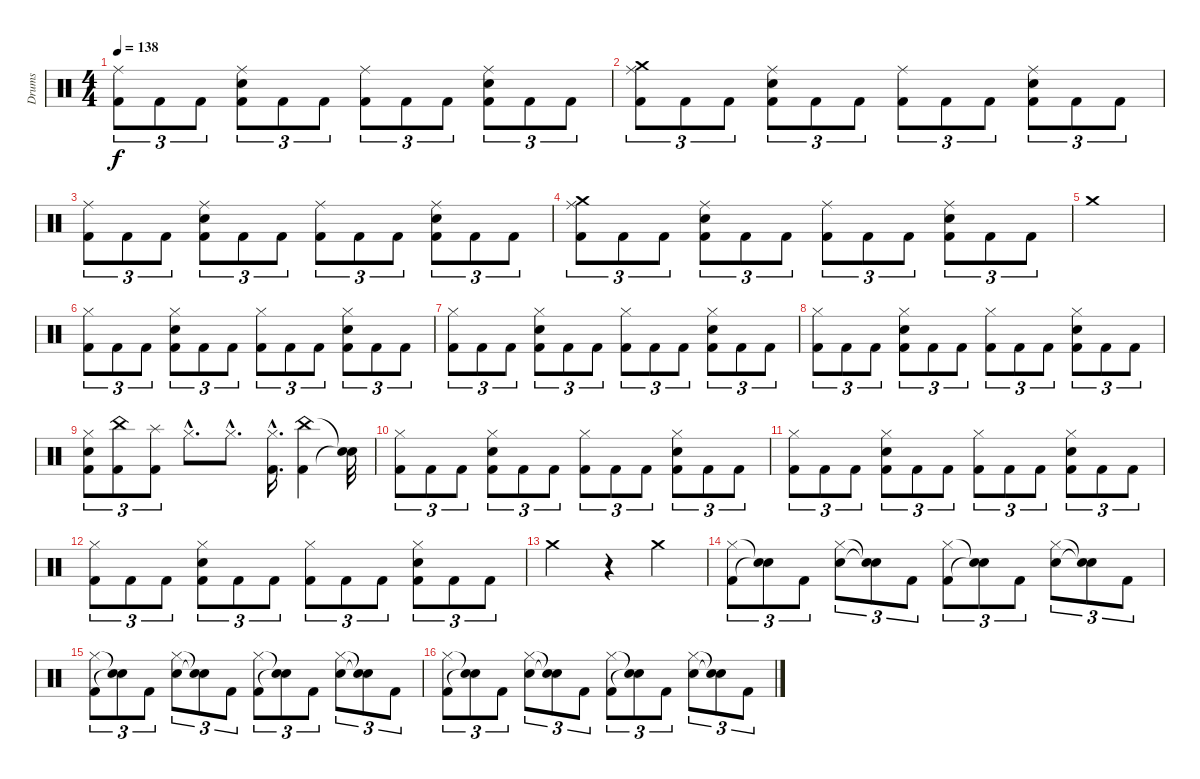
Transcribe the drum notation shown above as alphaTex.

\track ("Drums" "Drums") {instrument percussion}
\staff {score}
\articulation defaults
\ts (4 4)
\tempo 138
\clef neutral
\ks c
("Ride (middle)" "Kick (hit) 2").8{tu (3 2) dy f} "Kick (hit) 2".8{tu (3 2)} "Kick (hit) 2".8{tu (3 2)} ("Ride (middle)" "Snare (hit) 2" "Kick (hit) 2").8{tu (3 2)} "Kick (hit) 2".8{tu (3 2)} "Kick (hit) 2".8{tu (3 2)} ("Ride (middle)" "Kick (hit) 2").8{tu (3 2)} "Kick (hit) 2".8{tu (3 2)} "Kick (hit) 2".8{tu (3 2)} ("Ride (middle)" "Snare (hit) 2" "Kick (hit) 2").8{tu (3 2)} "Kick (hit) 2".8{tu (3 2)} "Kick (hit) 2".8{tu (3 2)} |
("Crash medium (hit)" "Ride (middle)" "Kick (hit) 2").8{tu (3 2)} "Kick (hit) 2".8{tu (3 2)} "Kick (hit) 2".8{tu (3 2)} ("Ride (middle)" "Snare (hit) 2" "Kick (hit) 2").8{tu (3 2)} "Kick (hit) 2".8{tu (3 2)} "Kick (hit) 2".8{tu (3 2)} ("Ride (middle)" "Kick (hit) 2").8{tu (3 2)} "Kick (hit) 2".8{tu (3 2)} "Kick (hit) 2".8{tu (3 2)} ("Ride (middle)" "Snare (hit) 2" "Kick (hit) 2").8{tu (3 2)} "Kick (hit) 2".8{tu (3 2)} "Kick (hit) 2".8{tu (3 2)} |
("Ride (middle)" "Kick (hit) 2").8{tu (3 2)} "Kick (hit) 2".8{tu (3 2)} "Kick (hit) 2".8{tu (3 2)} ("Ride (middle)" "Snare (hit) 2" "Kick (hit) 2").8{tu (3 2)} "Kick (hit) 2".8{tu (3 2)} "Kick (hit) 2".8{tu (3 2)} ("Ride (middle)" "Kick (hit) 2").8{tu (3 2)} "Kick (hit) 2".8{tu (3 2)} "Kick (hit) 2".8{tu (3 2)} ("Ride (middle)" "Snare (hit) 2" "Kick (hit) 2").8{tu (3 2)} "Kick (hit) 2".8{tu (3 2)} "Kick (hit) 2".8{tu (3 2)} |
("Crash medium (hit)" "Ride (middle)" "Kick (hit) 2").8{tu (3 2)} "Kick (hit) 2".8{tu (3 2)} "Kick (hit) 2".8{tu (3 2)} ("Ride (middle)" "Snare (hit) 2" "Kick (hit) 2").8{tu (3 2)} "Kick (hit) 2".8{tu (3 2)} "Kick (hit) 2".8{tu (3 2)} ("Ride (middle)" "Kick (hit) 2").8{tu (3 2)} "Kick (hit) 2".8{tu (3 2)} "Kick (hit) 2".8{tu (3 2)} ("Ride (middle)" "Snare (hit) 2" "Kick (hit) 2").8{tu (3 2)} "Kick (hit) 2".8{tu (3 2)} "Kick (hit) 2".8{tu (3 2)} |
"Crash medium (hit)".1 |
("Hi-Hat (closed)" "Kick (hit) 2").8{tu (3 2)} "Kick (hit) 2".8{tu (3 2)} "Kick (hit) 2".8{tu (3 2)} ("Hi-Hat (closed)" "Snare (hit) 2" "Kick (hit) 2").8{tu (3 2)} "Kick (hit) 2".8{tu (3 2)} "Kick (hit) 2".8{tu (3 2)} ("Hi-Hat (closed)" "Kick (hit) 2").8{tu (3 2)} "Kick (hit) 2".8{tu (3 2)} "Kick (hit) 2".8{tu (3 2)} ("Hi-Hat (closed)" "Snare (hit) 2" "Kick (hit) 2").8{tu (3 2)} "Kick (hit) 2".8{tu (3 2)} "Kick (hit) 2".8{tu (3 2)} |
("Hi-Hat (closed)" "Kick (hit) 2").8{tu (3 2)} "Kick (hit) 2".8{tu (3 2)} "Kick (hit) 2".8{tu (3 2)} ("Hi-Hat (closed)" "Snare (hit) 2" "Kick (hit) 2").8{tu (3 2)} "Kick (hit) 2".8{tu (3 2)} "Kick (hit) 2".8{tu (3 2)} ("Hi-Hat (closed)" "Kick (hit) 2").8{tu (3 2)} "Kick (hit) 2".8{tu (3 2)} "Kick (hit) 2".8{tu (3 2)} ("Hi-Hat (closed)" "Snare (hit) 2" "Kick (hit) 2").8{tu (3 2)} "Kick (hit) 2".8{tu (3 2)} "Kick (hit) 2".8{tu (3 2)} |
("Hi-Hat (closed)" "Kick (hit) 2").8{tu (3 2)} "Kick (hit) 2".8{tu (3 2)} "Kick (hit) 2".8{tu (3 2)} ("Hi-Hat (closed)" "Snare (hit) 2" "Kick (hit) 2").8{tu (3 2)} "Kick (hit) 2".8{tu (3 2)} "Kick (hit) 2".8{tu (3 2)} ("Hi-Hat (closed)" "Kick (hit) 2").8{tu (3 2)} "Kick (hit) 2".8{tu (3 2)} "Kick (hit) 2".8{tu (3 2)} ("Hi-Hat (closed)" "Snare (hit) 2" "Kick (hit) 2").8{tu (3 2)} "Kick (hit) 2".8{tu (3 2)} "Kick (hit) 2".8{tu (3 2)} |
("Hi-Hat (closed)" "Snare (hit) 2" "Kick (hit) 2").8{tu (3 2)} ("China (hit)" "Kick (hit) 2").8{tu (3 2)} ("Splash (hit)" "Kick (hit) 2").8{tu (3 2)} "Hi-Hat (closed)"{hac}.8{d} "Hi-Hat (closed)"{hac}.8{d} ("Hi-Hat (closed)"{hac} "Kick (hit) 2"{hac}).16{d} ("China (hit)" "Kick (hit) 2").4 ("Snare (hit)"{t} "Snare (hit)"{t}).32 |
("Hi-Hat (closed)" "Kick (hit) 2").8{tu (3 2)} "Kick (hit) 2".8{tu (3 2)} "Kick (hit) 2".8{tu (3 2)} ("Hi-Hat (closed)" "Snare (hit) 2" "Kick (hit) 2").8{tu (3 2)} "Kick (hit) 2".8{tu (3 2)} "Kick (hit) 2".8{tu (3 2)} ("Hi-Hat (closed)" "Kick (hit) 2").8{tu (3 2)} "Kick (hit) 2".8{tu (3 2)} "Kick (hit) 2".8{tu (3 2)} ("Hi-Hat (closed)" "Snare (hit) 2" "Kick (hit) 2").8{tu (3 2)} "Kick (hit) 2".8{tu (3 2)} "Kick (hit) 2".8{tu (3 2)} |
("Hi-Hat (closed)" "Kick (hit) 2").8{tu (3 2)} "Kick (hit) 2".8{tu (3 2)} "Kick (hit) 2".8{tu (3 2)} ("Hi-Hat (closed)" "Snare (hit) 2" "Kick (hit) 2").8{tu (3 2)} "Kick (hit) 2".8{tu (3 2)} "Kick (hit) 2".8{tu (3 2)} ("Hi-Hat (closed)" "Kick (hit) 2").8{tu (3 2)} "Kick (hit) 2".8{tu (3 2)} "Kick (hit) 2".8{tu (3 2)} ("Hi-Hat (closed)" "Snare (hit) 2" "Kick (hit) 2").8{tu (3 2)} "Kick (hit) 2".8{tu (3 2)} "Kick (hit) 2".8{tu (3 2)} |
("Hi-Hat (closed)" "Kick (hit) 2").8{tu (3 2)} "Kick (hit) 2".8{tu (3 2)} "Kick (hit) 2".8{tu (3 2)} ("Hi-Hat (closed)" "Snare (hit) 2" "Kick (hit) 2").8{tu (3 2)} "Kick (hit) 2".8{tu (3 2)} "Kick (hit) 2".8{tu (3 2)} ("Hi-Hat (closed)" "Kick (hit) 2").8{tu (3 2)} "Kick (hit) 2".8{tu (3 2)} "Kick (hit) 2".8{tu (3 2)} ("Hi-Hat (closed)" "Snare (hit) 2" "Kick (hit) 2").8{tu (3 2)} "Kick (hit) 2".8{tu (3 2)} "Kick (hit) 2".8{tu (3 2)} |
"Crash medium (hit)".2 r.4 "Crash medium (hit)".4 |
("Hi-Hat (closed)" "Kick (hit) 2").8{tu (3 2)} ("Snare (hit)"{t} "Snare (hit)"{t}).8{tu (3 2)} "Kick (hit) 2".8{tu (3 2)} ("Hi-Hat (closed)" "Snare (hit) 2").8{tu (3 2)} ("Snare (hit)"{t} "Snare (hit)"{t}).8{tu (3 2)} "Kick (hit) 2".8{tu (3 2)} ("Hi-Hat (closed)" "Kick (hit) 2").8{tu (3 2)} ("Snare (hit)"{t} "Snare (hit)"{t}).8{tu (3 2)} "Kick (hit) 2".8{tu (3 2)} ("Hi-Hat (closed)" "Snare (hit) 2").8{tu (3 2)} ("Snare (hit)"{t} "Snare (hit)"{t}).8{tu (3 2)} "Kick (hit) 2".8{tu (3 2)} |
("Hi-Hat (closed)" "Kick (hit) 2").8{tu (3 2)} ("Snare (hit)"{t} "Snare (hit)"{t}).8{tu (3 2)} "Kick (hit) 2".8{tu (3 2)} ("Hi-Hat (closed)" "Snare (hit) 2").8{tu (3 2)} ("Snare (hit)"{t} "Snare (hit)"{t}).8{tu (3 2)} "Kick (hit) 2".8{tu (3 2)} ("Hi-Hat (closed)" "Kick (hit) 2").8{tu (3 2)} ("Snare (hit)"{t} "Snare (hit)"{t}).8{tu (3 2)} "Kick (hit) 2".8{tu (3 2)} ("Hi-Hat (closed)" "Snare (hit) 2").8{tu (3 2)} ("Snare (hit)"{t} "Snare (hit)"{t}).8{tu (3 2)} "Kick (hit) 2".8{tu (3 2)} |
("Hi-Hat (closed)" "Kick (hit) 2").8{tu (3 2)} ("Snare (hit)"{t} "Snare (hit)"{t}).8{tu (3 2)} "Kick (hit) 2".8{tu (3 2)} ("Hi-Hat (closed)" "Snare (hit) 2").8{tu (3 2)} ("Snare (hit)"{t} "Snare (hit)"{t}).8{tu (3 2)} "Kick (hit) 2".8{tu (3 2)} ("Hi-Hat (closed)" "Kick (hit) 2").8{tu (3 2)} ("Snare (hit)"{t} "Snare (hit)"{t}).8{tu (3 2)} "Kick (hit) 2".8{tu (3 2)} ("Hi-Hat (closed)" "Snare (hit) 2").8{tu (3 2)} ("Snare (hit)"{t} "Snare (hit)"{t}).8{tu (3 2)} "Kick (hit) 2".8{tu (3 2)}
